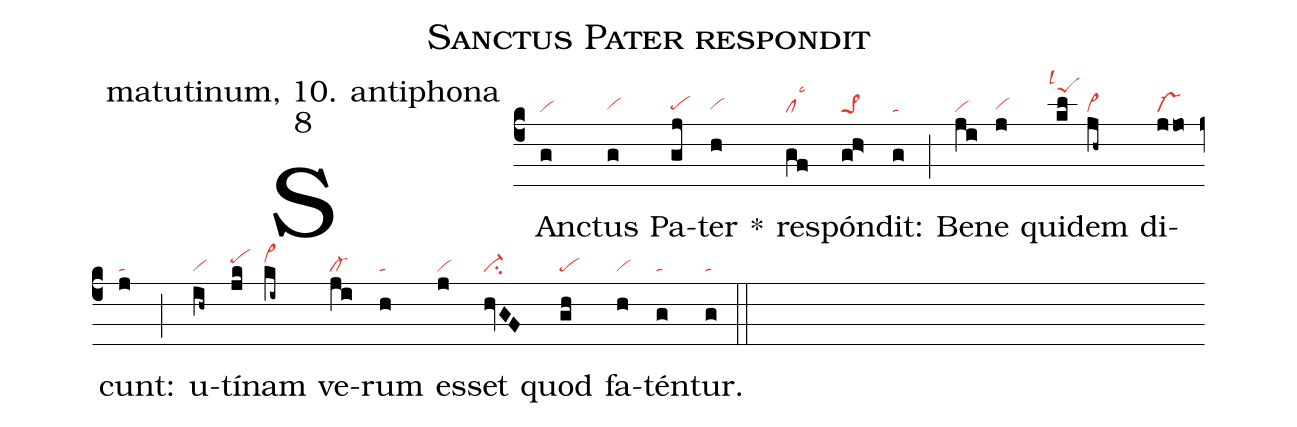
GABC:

name: Sanctus Pater respondit;
office-part: matutinum, 10. antiphona;
mode: 8;
nabc-lines: 1;
%%
(c4)
SAn(g|vi)ctus(g|vihg) Pa(gj|pehg)ter(h|vihg) *()
res(gf|cllsc3)pón(gh>|pe>1)dit:(g|ta) (;)
Be(ji|vi)ne(j|vihg) qui(kl|``peShmlsl1)dem(jh~|vi>) di(jjo|vs-)cunt:(j|ta) (;)
u(ih~|vi)tí(jk|pehi)nam(ki~|vi>hi) ve(ji|cl-)rum(h|ta) es(j|vi)set(hvGF|ci-) quod(gh|pe) fa(h|vi)tén(g|ta)tur.(g|ta) (::)
